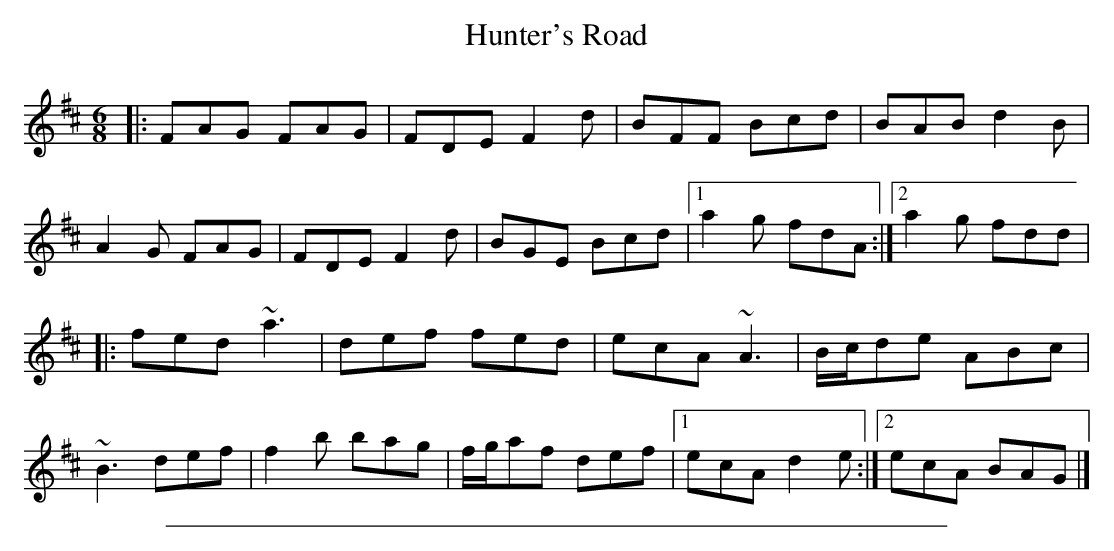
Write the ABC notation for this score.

X:1
T: Hunter's Road
M:6/8
L:1/8
K:D
|: FAG FAG | FDE F2d | BFF Bcd | BAB d2B |
   A2G FAG | FDE F2d | BGE Bcd |1 a2g fdA :|2 a2g fdd |
|: fed ~a3 | def fed | ecA ~A3 | B/c/de ABc |
   ~B3 def | f2b bag | f/g/af def |1 ecA d2e :|2 ecA BAG |]
